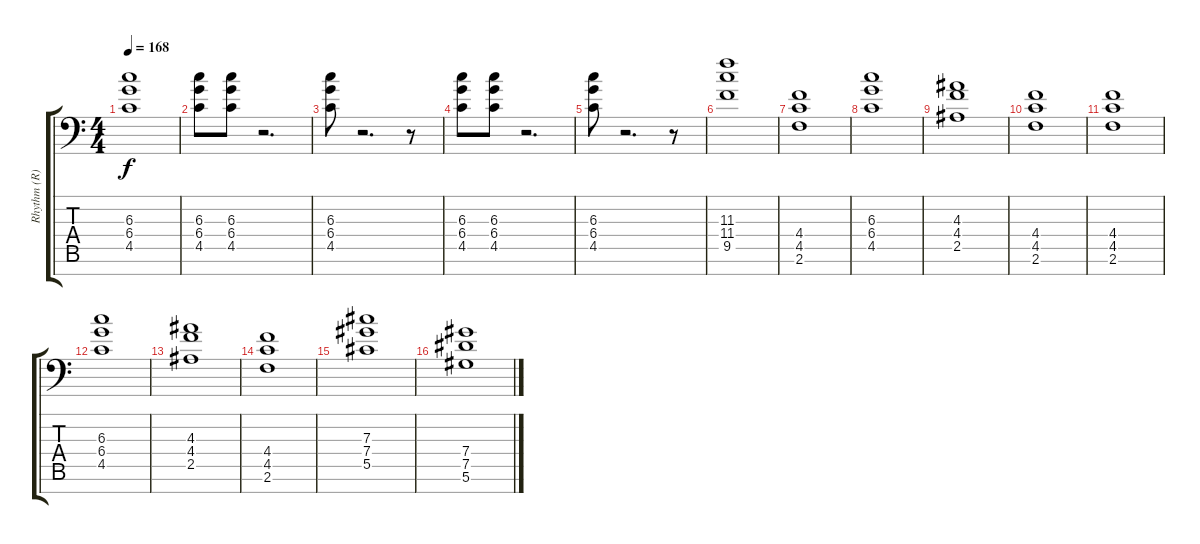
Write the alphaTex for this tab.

\track ("Rhythm (R)" "Rhythm (R)") {instrument distortionguitar}
\staff {score tabs}
\tuning (Eb4 Bb3 Gb3 Db3 Ab2 Eb2 Bb1) {hide}
\ts (4 4)
\tempo 168
\clef f4
\ks c
(6.3 6.4 4.5).1{dy f} |
(6.3 6.4 4.5).8 (6.3 6.4 4.5).8 r.2{d} |
(6.3 6.4 4.5).8 r.2{d} r.8 |
(6.3 6.4 4.5).8 (6.3 6.4 4.5).8 r.2{d} |
(6.3 6.4 4.5).8 r.2{d} r.8 |
(11.3 11.4 9.5).1 |
(4.4 4.5 2.6).1 |
(6.3 6.4 4.5).1 |
(4.3 4.4 2.5).1 |
(4.4 4.5 2.6).1 |
(4.4 4.5 2.6).1 |
(6.3 6.4 4.5).1 |
(4.3 4.4 2.5).1 |
(4.4 4.5 2.6).1 |
(7.3 7.4 5.5).1 |
(7.4 7.5 5.6).1
